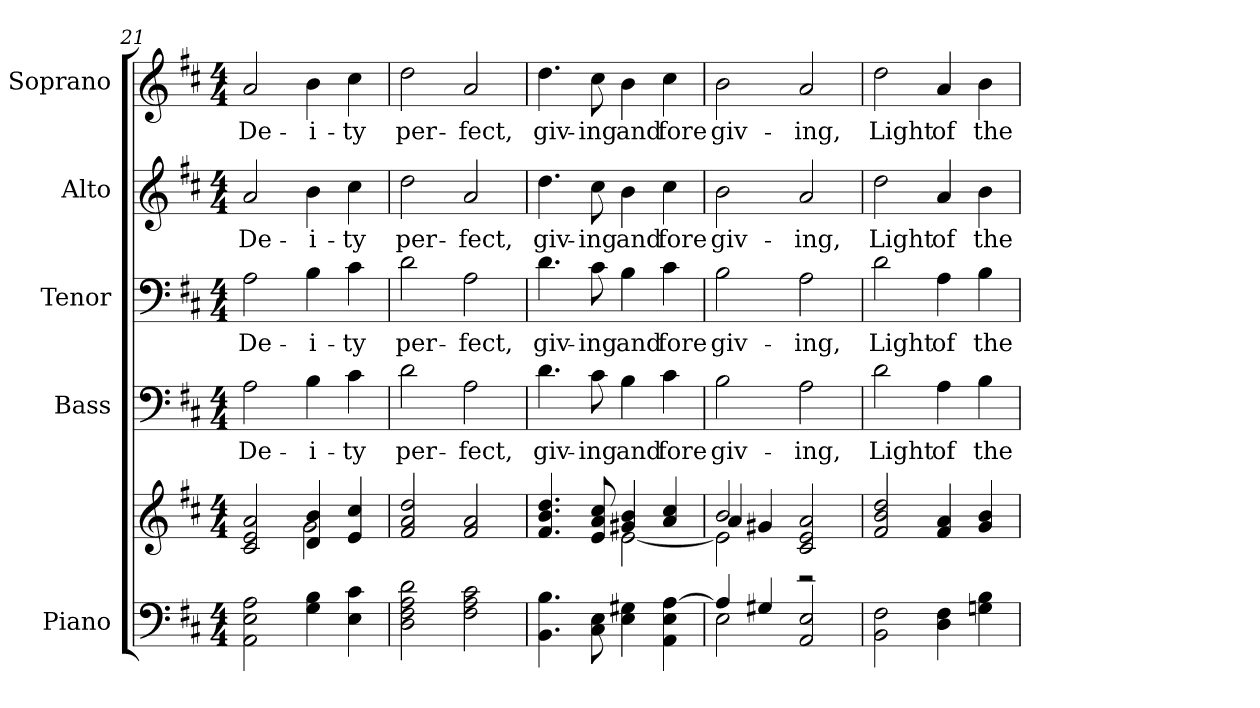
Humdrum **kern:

**kern	**kern	**kern	**text	**kern	**text	**kern	**text	**kern	**text
*part5	*part5	*part4	*part4	*part3	*part3	*part2	*part2	*part1	*part1
*staff6	*staff5	*staff4	*staff4	*staff3	*staff3	*staff2	*staff2	*staff1	*staff1
*I"Piano	*	*I"Bass	*	*I"Tenor	*	*I"Alto	*	*I"Soprano	*
*I'Pno.	*	*I'B.	*	*I'T.	*	*I'A.	*	*I'S.	*
*clefF4	*clefG2	*clefF4	*	*clefF4	*	*clefG2	*	*clefG2	*
*k[f#c#]	*k[f#c#]	*k[f#c#]	*	*k[f#c#]	*	*k[f#c#]	*	*k[f#c#]	*
*D:	*D:	*D:	*	*D:	*	*D:	*	*D:	*
*M4/4	*M4/4	*M4/4	*	*M4/4	*	*M4/4	*	*M4/4	*
=21	=21	=21	=21	=21	=21	=21	=21	=21	=21
*	*^	*	*	*	*	*	*	*	*
!	!	!	!	!LO:LY:b:color=#000000	!	!	!	!	!	!
!	!	!	!	!	!	!LO:LY:b:color=#000000	!	!	!	!
!	!	!	!	!	!	!	!	!LO:LY:b:color=#000000	!	!
!	!	!	!	!	!	!	!	!	!	!LO:LY:b:color=#000000
2AAi\ 2Ei 2Ai	2c#i/ 2ei 2ai	2ryy	2Ai\	De-	2Ai\	De-	2ai/	De-	2ai/	De-
!	!	!	!	!LO:LY:b:color=#000000	!	!	!	!	!	!
!	!	!	!	!	!	!LO:LY:b:color=#000000	!	!	!	!
!	!	!	!	!	!	!	!	!LO:LY:b:color=#000000	!	!
!	!	!	!	!	!	!	!	!	!	!LO:LY:b:color=#000000
4Gi\ 4Bi	4di/ 4bi	2gi\	4Bi\	-i-	4Bi\	-i-	4bi\	-i-	4bi\	-i-
!	!	!	!	!LO:LY:b:color=#000000	!	!	!	!	!	!
!	!	!	!	!	!	!LO:LY:b:color=#000000	!	!	!	!
!	!	!	!	!	!	!	!	!LO:LY:b:color=#000000	!	!
!	!	!	!	!	!	!	!	!	!	!LO:LY:b:color=#000000
4Ei\ 4c#i	4ei/ 4cc#i	.	4c#i\	-ty	4c#i\	-ty	4cc#i\	-ty	4cc#i\	-ty
*	*v	*v	*	*	*	*	*	*	*	*
!!LO:PB:g=z
=22	=22	=22	=22	=22	=22	=22	=22	=22	=22
!	!	!	!LO:LY:b:color=#000000	!	!	!	!	!	!
!	!	!	!	!	!LO:LY:b:color=#000000	!	!	!	!
!	!	!	!	!	!	!	!LO:LY:b:color=#000000	!	!
!	!	!	!	!	!	!	!	!	!LO:LY:b:color=#000000
2Di\ 2F#i 2Ai 2di	2f#i/ 2ai 2ddi	2di\	per-	2di\	per-	2ddi\	per-	2ddi\	per-
!	!	!	!LO:LY:b:color=#000000	!	!	!	!	!	!
!	!	!	!	!	!LO:LY:b:color=#000000	!	!	!	!
!	!	!	!	!	!	!	!LO:LY:b:color=#000000	!	!
!	!	!	!	!	!	!	!	!	!LO:LY:b:color=#000000
2F#i\ 2Ai 2c#i	2f#i/ 2ai	2Ai\	-fect,	2Ai\	-fect,	2ai/	-fect,	2ai/	-fect,
=23	=23	=23	=23	=23	=23	=23	=23	=23	=23
*	*^	*	*	*	*	*	*	*	*
!	!	!	!	!LO:LY:b:color=#000000	!	!	!	!	!	!
!	!	!	!	!	!	!LO:LY:b:color=#000000	!	!	!	!
!	!	!	!	!	!	!	!	!LO:LY:b:color=#000000	!	!
!	!	!	!	!	!	!	!	!	!	!LO:LY:b:color=#000000
4.BBi\ 4.Bi	4.f#i/ 4.bi 4.ddi	2ryy	4.di\	giv-	4.di\	giv-	4.ddi\	giv-	4.ddi\	giv-
!	!	!	!	!LO:LY:b:color=#000000	!	!	!	!	!	!
!	!	!	!	!	!	!LO:LY:b:color=#000000	!	!	!	!
!	!	!	!	!	!	!	!	!LO:LY:b:color=#000000	!	!
!	!	!	!	!	!	!	!	!	!	!LO:LY:b:color=#000000
8C#i\ 8Ei	8ei/ 8ai 8cc#i	.	8c#i\	-ing	8c#i\	-ing	8cc#i\	-ing	8cc#i\	-ing
!	!	!	!	!LO:LY:b:color=#000000	!	!	!	!	!	!
!	!	!	!	!	!	!LO:LY:b:color=#000000	!	!	!	!
!	!	!	!	!	!	!	!	!LO:LY:b:color=#000000	!	!
!	!	!	!	!	!	!	!	!	!	!LO:LY:b:color=#000000
4Ei\ 4G#Xi	4g#Xi/ 4bi	[<2ei\	4Bi\	and	4Bi\	and	4bi\	and	4bi\	and
!	!	!	!	!LO:LY:b:color=#000000	!	!	!	!	!	!
!	!	!	!	!	!	!LO:LY:b:color=#000000	!	!	!	!
!	!	!	!	!	!	!	!	!LO:LY:b:color=#000000	!	!
!	!	!	!	!	!	!	!	!	!	!LO:LY:b:color=#000000
4AAi\ 4Ei [>4Ai	4ai/ 4cc#i	.	4c#i\	fore	4c#i\	fore	4cc#i\	fore	4cc#i\	fore
=24	=24	=24	=24	=24	=24	=24	=24	=24	=24	=24
*^	*	*^	*	*	*	*	*	*	*	*
!	!	!	!	!	!	!LO:LY:b:color=#000000	!	!	!	!	!	!
!	!	!	!	!	!	!	!	!LO:LY:b:color=#000000	!	!	!	!
!	!	!	!	!	!	!	!	!	!	!LO:LY:b:color=#000000	!	!
!	!	!	!	!	!	!	!	!	!	!	!	!LO:LY:b:color=#000000
4Ai/]	2Ei\	2bi/	2ei\]	4ai/	2Bi\	giv-	2Bi\	giv-	2bi\	giv-	2bi\	giv-
4G#Xi/	.	.	.	4g#Xi/	.	.	.	.	.	.	.	.
!	!	!	!	!	!	!LO:LY:b:color=#000000	!	!	!	!	!	!
!	!	!	!	!	!	!	!	!LO:LY:b:color=#000000	!	!	!	!
!	!	!	!	!	!	!	!	!	!	!LO:LY:b:color=#000000	!	!
!	!	!	!	!	!	!	!	!	!	!	!	!LO:LY:b:color=#000000
2AAi/ 2Ei	2ryy	2c#i/ 2ei 2ai	2ryy	2r	2Ai\	-ing,	2Ai\	-ing,	2ai/	-ing,	2ai/	-ing,
*v	*v	*	*	*	*	*	*	*	*	*	*	*
*	*v	*v	*v	*	*	*	*	*	*	*	*
!!LO:PB:g=z
=25	=25	=25	=25	=25	=25	=25	=25	=25	=25
*^	*^	*	*	*	*	*	*	*	*
*	*	*	*^	*	*	*	*	*	*	*	*
!	!	!	!	!	!	!LO:LY:b:color=#000000	!	!	!	!	!	!
*v	*v	*	*	*	*	*	*	*	*	*	*	*
*	*v	*v	*v	*	*	*	*	*	*	*	*
*^	*^	*	*	*	*	*	*	*	*
*	*	*	*^	*	*	*	*	*	*	*	*
!	!	!	!	!	!	!	!	!LO:LY:b:color=#000000	!	!	!	!
*v	*v	*	*	*	*	*	*	*	*	*	*	*
*	*v	*v	*v	*	*	*	*	*	*	*	*
*^	*^	*	*	*	*	*	*	*	*
*	*	*	*^	*	*	*	*	*	*	*	*
!	!	!	!	!	!	!	!	!	!	!LO:LY:b:color=#000000	!	!
*v	*v	*	*	*	*	*	*	*	*	*	*	*
*	*v	*v	*v	*	*	*	*	*	*	*	*
*^	*^	*	*	*	*	*	*	*	*
*	*	*	*^	*	*	*	*	*	*	*	*
!	!	!	!	!	!	!	!	!	!	!	!	!LO:LY:b:color=#000000
*v	*v	*	*	*	*	*	*	*	*	*	*	*
*	*v	*v	*v	*	*	*	*	*	*	*	*
2BBi\ 2F#i	2f#i/ 2bi 2ddi	2di\	Light	2di\	Light	2ddi\	Light	2ddi\	Light
!	!	!	!LO:LY:b:color=#000000	!	!	!	!	!	!
!	!	!	!	!	!LO:LY:b:color=#000000	!	!	!	!
!	!	!	!	!	!	!	!LO:LY:b:color=#000000	!	!
!	!	!	!	!	!	!	!	!	!LO:LY:b:color=#000000
4Di\ 4F#i	4f#i/ 4ai	4Ai\	of	4Ai\	of	4ai/	of	4ai/	of
!	!	!	!LO:LY:b:color=#000000	!	!	!	!	!	!
!	!	!	!	!	!LO:LY:b:color=#000000	!	!	!	!
!	!	!	!	!	!	!	!LO:LY:b:color=#000000	!	!
!	!	!	!	!	!	!	!	!	!LO:LY:b:color=#000000
4Gni\ 4Bi	4gi/ 4bi	4Bi\	the	4Bi\	the	4bi\	the	4bi\	the
=	=	=	=	=	=	=	=	=	=
*-	*-	*-	*-	*-	*-	*-	*-	*-	*-
